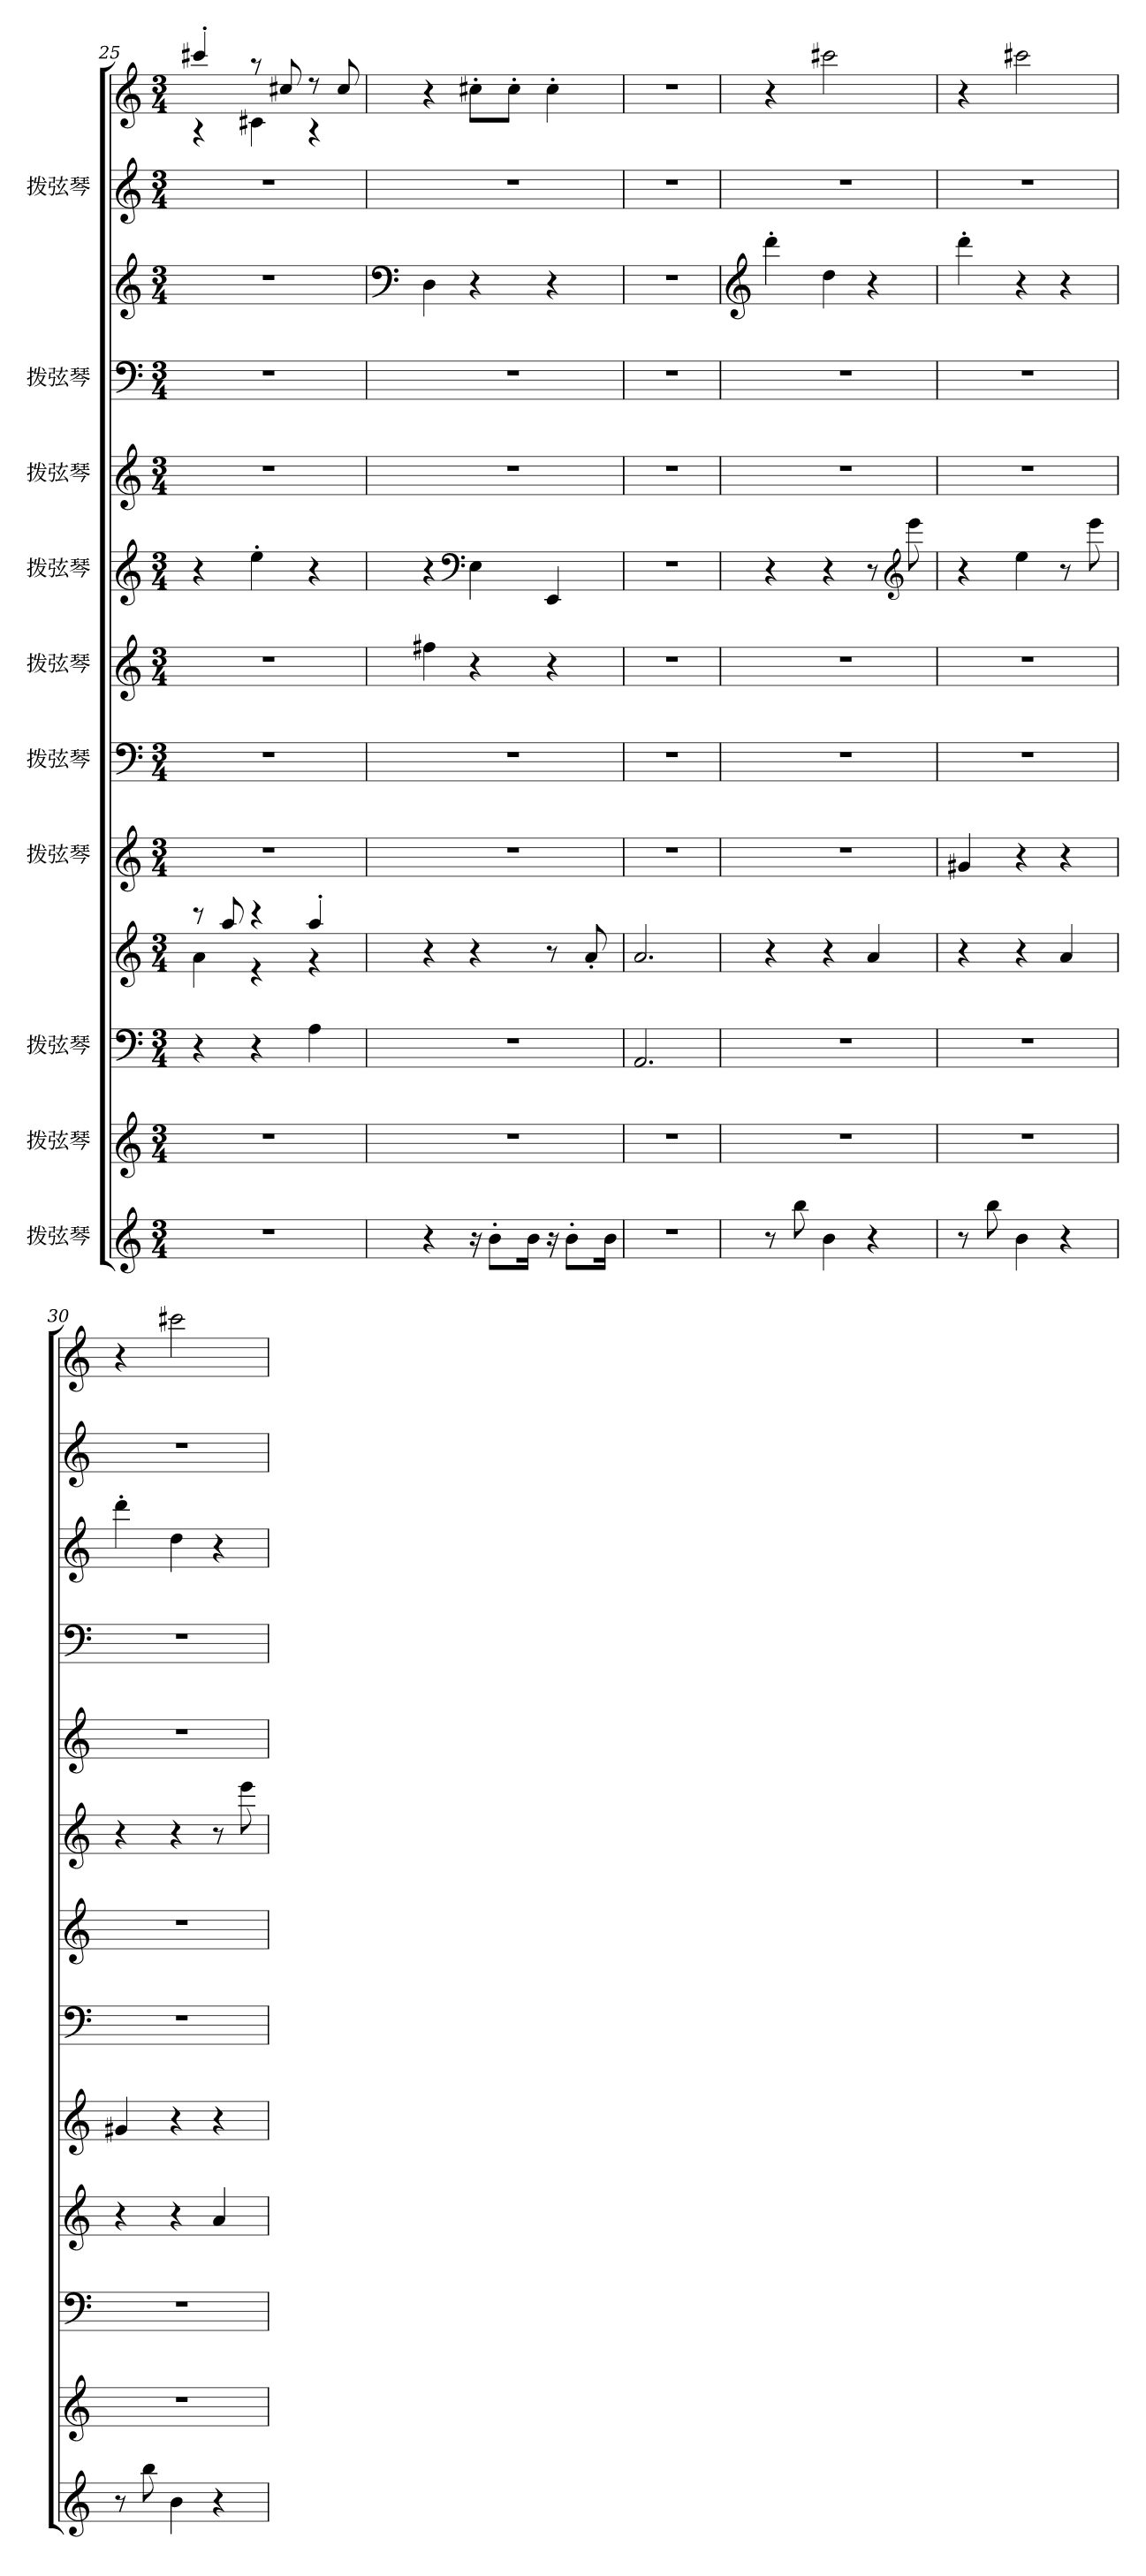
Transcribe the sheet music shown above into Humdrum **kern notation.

**kern	**kern	**kern	**kern	**kern	**kern	**kern	**kern	**kern	**kern	**kern	**kern	**kern
*part10	*part9	*part8	*part8	*part7	*part6	*part5	*part4	*part3	*part2	*part2	*part1	*part1
*staff13	*staff12	*staff11	*staff10	*staff9	*staff8	*staff7	*staff6	*staff5	*staff4	*staff3	*staff2	*staff1
*I"拨弦琴	*I"拨弦琴	*I"拨弦琴	*	*I"拨弦琴	*I"拨弦琴	*I"拨弦琴	*I"拨弦琴	*I"拨弦琴	*I"拨弦琴	*	*I"拨弦琴	*
*clefG2	*clefG2	*clefF4	*clefG2	*clefG2	*clefF4	*clefG2	*clefG2	*clefG2	*clefF4	*clefG2	*clefG2	*clefG2
*k[]	*k[]	*k[]	*k[]	*k[]	*k[]	*k[]	*k[]	*k[]	*k[]	*k[]	*k[]	*k[]
*M3/4	*M3/4	*M3/4	*M3/4	*M3/4	*M3/4	*M3/4	*M3/4	*M3/4	*M3/4	*M3/4	*M3/4	*M3/4
=25	=25	=25	=25	=25	=25	=25	=25	=25	=25	=25	=25	=25
*	*	*	*^	*	*	*	*	*	*	*	*	*^
2.r	2.r	4r	8r	4a\	2.r	2.r	2.r	4r	2.r	2.r	2.r	2.r	4ccc#X'/	4r
.	.	.	8aa/	.	.	.	.	.	.	.	.	.	.	.
.	.	4r	4r	4r	.	.	.	4ee'\	.	.	.	.	8r	4c#X\
.	.	.	.	.	.	.	.	.	.	.	.	.	8cc#X/	.
.	.	4A\	4aa'/	4r	.	.	.	4r	.	.	.	.	8r	4r
.	.	.	.	.	.	.	.	.	.	.	.	.	8cc#/	.
*	*	*	*v	*v	*	*	*	*	*	*	*	*	*v	*v
=26	=26	=26	=26	=26	=26	=26	=26	=26	=26	=26	=26	=26
*	*	*	*	*	*	*	*	*	*	*clefF4	*	*
4r	2.r	2.r	4r	2.r	2.r	4ff#X\	4r	2.r	2.r	4D\	2.r	4r
*	*	*	*	*	*	*	*clefF4	*	*	*	*	*
16r	.	.	4r	.	.	4r	4E\	.	.	4r	.	8cc#X'\L
8b'\L	.	.	.	.	.	.	.	.	.	.	.	.
.	.	.	.	.	.	.	.	.	.	.	.	8cc#'\J
16b\Jk	.	.	.	.	.	.	.	.	.	.	.	.
16r	.	.	8r	.	.	4r	4EE/	.	.	4r	.	4cc#'\
8b'\L	.	.	.	.	.	.	.	.	.	.	.	.
.	.	.	8a'/	.	.	.	.	.	.	.	.	.
16b\Jk	.	.	.	.	.	.	.	.	.	.	.	.
=27	=27	=27	=27	=27	=27	=27	=27	=27	=27	=27	=27	=27
2.r	2.r	2.AA/	2.a/	2.r	2.r	2.r	2.r	2.r	2.r	2.r	2.r	2.r
=28	=28	=28	=28	=28	=28	=28	=28	=28	=28	=28	=28	=28
*	*	*	*	*	*	*	*	*	*	*clefG2	*	*
8r	2.r	2.r	4r	2.r	2.r	2.r	4r	2.r	2.r	4ddd'\	2.r	4r
8bb\	.	.	.	.	.	.	.	.	.	.	.	.
4b\	.	.	4r	.	.	.	4r	.	.	4dd\	.	2ccc#X\
4r	.	.	4a/	.	.	.	8r	.	.	4r	.	.
*	*	*	*	*	*	*	*clefG2	*	*	*	*	*
.	.	.	.	.	.	.	8eee\	.	.	.	.	.
!!LO:PB:g=z
=29	=29	=29	=29	=29	=29	=29	=29	=29	=29	=29	=29	=29
8r	2.r	2.r	4r	4g#X/	2.r	2.r	4r	2.r	2.r	4ddd'\	2.r	4r
8bb\	.	.	.	.	.	.	.	.	.	.	.	.
4b\	.	.	4r	4r	.	.	4ee\	.	.	4r	.	2ccc#X\
4r	.	.	4a/	4r	.	.	8r	.	.	4r	.	.
.	.	.	.	.	.	.	8eee\	.	.	.	.	.
=30	=30	=30	=30	=30	=30	=30	=30	=30	=30	=30	=30	=30
8r	2.r	2.r	4r	4g#X/	2.r	2.r	4r	2.r	2.r	4ddd'\	2.r	4r
8bb\	.	.	.	.	.	.	.	.	.	.	.	.
4b\	.	.	4r	4r	.	.	4r	.	.	4dd\	.	2ccc#X\
4r	.	.	4a/	4r	.	.	8r	.	.	4r	.	.
.	.	.	.	.	.	.	8eee\	.	.	.	.	.
=	=	=	=	=	=	=	=	=	=	=	=	=
*-	*-	*-	*-	*-	*-	*-	*-	*-	*-	*-	*-	*-
